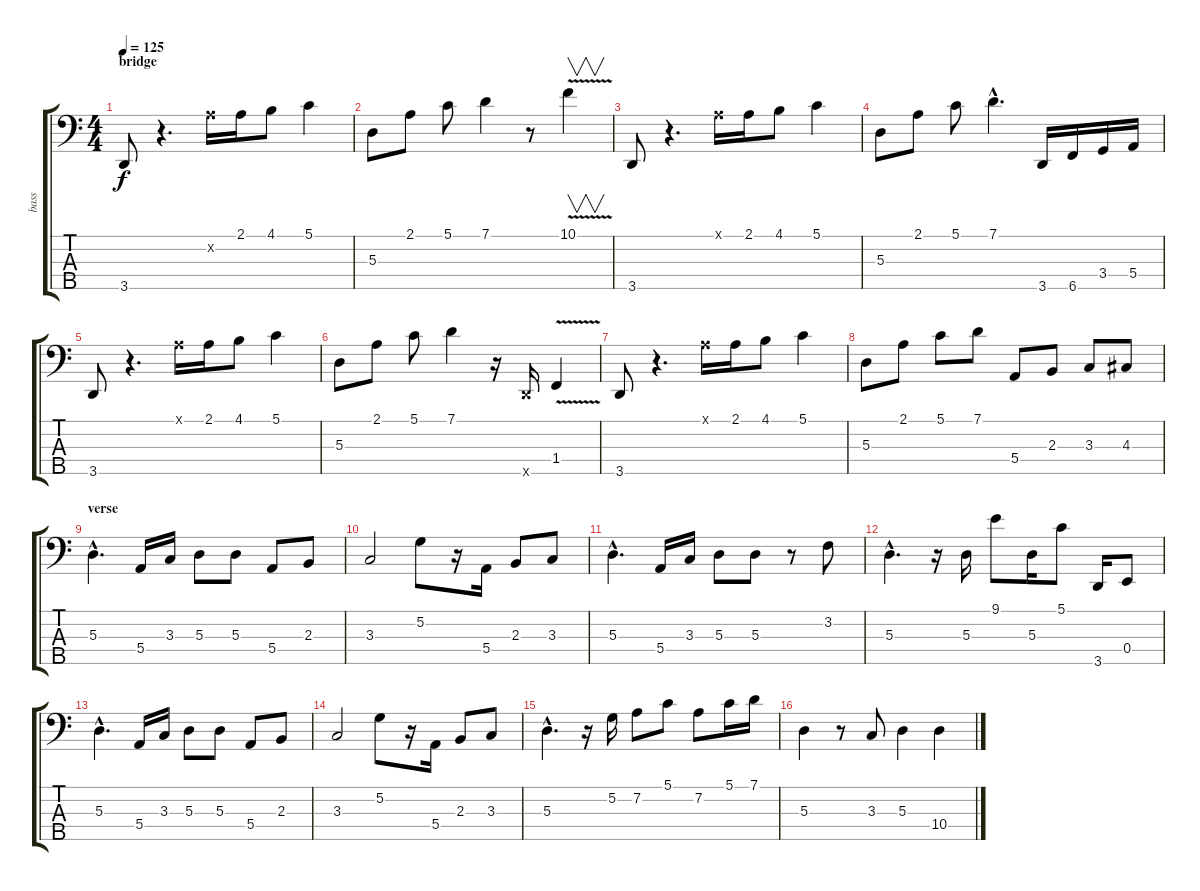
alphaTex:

\track ("bass" "bass") {instrument electricbassfinger}
\staff {score tabs}
\tuning (G2 D2 A1 E1 B0) {hide}
\ts (4 4)
\section ("" "bridge")
\tempo 125
\clef f4
\ks c
3.5.8{dy f} r.4{d} 7.2{x}.16 2.1.16 4.1.8 5.1.4 |
5.3.8 2.1.8 5.1.8 7.1.4 r.8 10.1{v}.4{v} |
3.5.8 r.4{d} 2.1{x}.16 2.1.16 4.1.8 5.1.4 |
5.3.8 2.1.8 5.1.8 7.1{hac}.4{d} 3.5.16 6.5.16 3.4.16 5.4.16 |
3.5.8 r.4{d} 2.1{x}.16 2.1.16 4.1.8 5.1.4 |
5.3.8 2.1.8 5.1.8 7.1.4 r.16 3.5{x}.16 1.4{v}.4 |
3.5.8 r.4{d} 2.1{x}.16 2.1.16 4.1.8 5.1.4 |
5.3.8 2.1.8 5.1.8 7.1.8 5.4.8 2.3.8 3.3.8 4.3.8 |
\section ("" "verse")
5.3{hac}.4{d} 5.4.16 3.3.16 5.3.8 5.3.8 5.4.8 2.3.8 |
3.3.2 5.2.8 r.16 5.4.16 2.3.8 3.3.8 |
5.3{hac}.4{d} 5.4.16 3.3.16 5.3.8 5.3.8 r.8 3.2.8 |
5.3{hac}.4{d} r.16 5.3.16 9.1.8 5.3.16 5.1.8 3.5.16 0.4.8 |
5.3{hac}.4{d} 5.4.16 3.3.16 5.3.8 5.3.8 5.4.8 2.3.8 |
3.3.2 5.2.8 r.16 5.4.16 2.3.8 3.3.8 |
5.3{hac}.4{d} r.16 5.2.16 7.2.8 5.1.8 7.2.8 5.1.16 7.1.16 |
5.3.4 r.8 3.3.8 5.3.4 10.4{ss}.4
